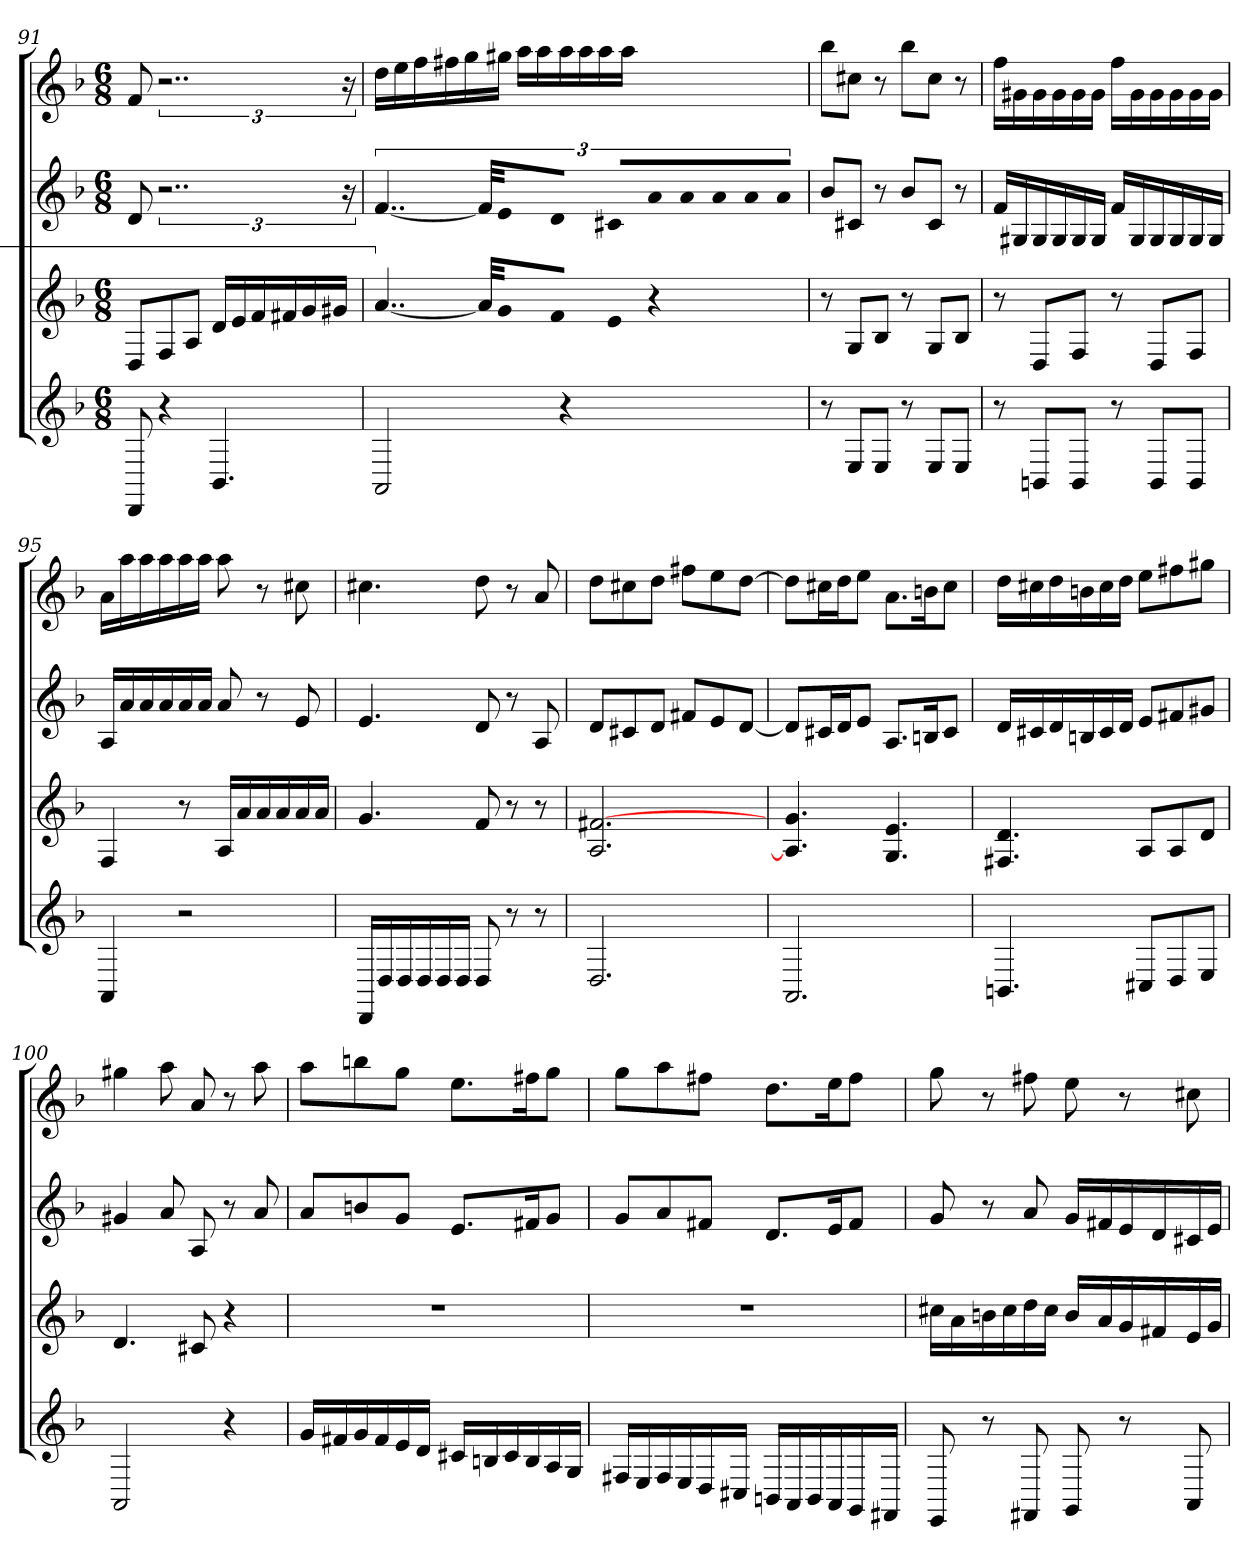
**kern	**kern	**kern	**kern
*part4	*part3	*part2	*part1
*staff4	*staff3	*staff2	*staff1
*k[b-]	*k[b-]	*k[b-]	*k[b-]
*d:	*d:	*d:	*d:
*M6/8	*M6/8	*M6/8	*M6/8
=91	=91	=91	=91
8DD	8DL	8d	8f
4r	8F	3..r	3..r
.	8AJ	.	.
4.BB-	16dLL	.	.
.	16e	.	.
.	16f	.	.
.	16f#X	.	.
.	16g	.	.
.	16g#XJJ	.	.
.	.	24r	24r
=92	=92	=92	=92
2AA	[6..a	[6..f	16ddLL
.	.	.	16ee
.	.	.	16ff
.	.	.	16ff#X
.	.	.	16gg
.	48aLLL]	48fLLL]	.
.	32g	32e	16gg#XJJ
.	32fJJJ	32dJJJ	.
.	8e	16c#XLL	16aaLL
.	.	16a	16aa
4r	4r	16a	16aa
.	.	16a	16aa
.	.	16a	16aa
.	.	16aJJ	16aaJJ
=93	=93	=93	=93
8r	8r	8b-L	8bb-L
8EL	8GL	8c#XJ	8cc#XJ
8EJ	8B-J	8r	8r
8r	8r	8b-L	8bb-L
8EL	8GL	8c#J	8cc#J
8EJ	8B-J	8r	8r
=94	=94	=94	=94
8r	8r	16fLL	16ffLL
.	.	16G#X	16g#X
8BBnL	8DL	16G#	16g#
.	.	16G#	16g#
8BBJ	8FJ	16G#	16g#
.	.	16G#JJ	16g#JJ
8r	8r	16fLL	16ffLL
.	.	16G#	16g#
8BBL	8DL	16G#	16g#
.	.	16G#	16g#
8BBJ	8FJ	16G#	16g#
.	.	16G#JJ	16g#JJ
=95	=95	=95	=95
4AA	4F	16ALL	16aLL
.	.	16a	16aa
.	.	16a	16aa
.	.	16a	16aa
2r	8r	16a	16aa
.	.	16aJJ	16aaJJ
.	16ALL	8a	8aa
.	16a	.	.
.	16a	8r	8r
.	16a	.	.
.	16a	8e	8cc#X
.	16aJJ	.	.
=96	=96	=96	=96
16DDLL	4.g	4.e	4.cc#X
16D	.	.	.
16D	.	.	.
16D	.	.	.
16D	.	.	.
16DJJ	.	.	.
8D	8f	8d	8dd
8r	8r	8r	8r
8r	8r	8A	8a
=97	=97	=97	=97
2.D	2.A [2.f#X	8dL	8ddL
.	.	8c#X	8cc#X
.	.	8dJ	8ddJ
.	.	8f#XL	8ff#XL
.	.	8e	8ee
.	.	[8dJ	[8ddJ
=98	=98	=98	=98
2.AA	4.A] 4.g	8dL]	8ddL]
.	.	16c#XL	16cc#XL
.	.	16dJ	16ddJ
.	.	8eJ	8eeJ
.	4.G 4.e	8.AL	8.aL
.	.	16BnK	16bnK
.	.	8c#J	8cc#J
=99	=99	=99	=99
4.BBn	4.F#X 4.d	16dLL	16ddLL
.	.	16c#X	16cc#X
.	.	16d	16dd
.	.	16Bn	16bn
.	.	16c#	16cc#
.	.	16dJJ	16ddJJ
8C#XL	8AL	8eL	8eeL
8D	8A	8f#X	8ff#X
8EJ	8dJ	8g#XJ	8gg#XJ
=100	=100	=100	=100
2AA	4.d	4g#X	4gg#X
.	.	8a	8aa
.	8c#X	8A	8a
4r	4r	8r	8r
.	.	8a	8aa
=101	=101	=101	=101
16gLL	2.r	8aL	8aaL
16f#X	.	.	.
16g	.	8bn	8bbn
16f#	.	.	.
16e	.	8gJ	8ggJ
16dJJ	.	.	.
16c#XLL	.	8.eL	8.eeL
16Bn	.	.	.
16c#	.	.	.
16B	.	16f#XK	16ff#XK
16A	.	8gJ	8ggJ
16GJJ	.	.	.
=102	=102	=102	=102
16F#XLL	2.r	8gL	8ggL
16E	.	.	.
16F#	.	8a	8aa
16E	.	.	.
16D	.	8f#XJ	8ff#XJ
16C#XJJ	.	.	.
16BBnLL	.	8.dL	8.ddL
16AA	.	.	.
16BB	.	.	.
16AA	.	16eK	16eeK
16GG	.	8f#J	8ff#J
16FF#XJJ	.	.	.
=103	=103	=103	=103
8EE	16cc#XLL	8g	8gg
.	16a	.	.
8r	16bn	8r	8r
.	16cc#	.	.
8FF#X	16dd	8a	8ff#X
.	16cc#JJ	.	.
8GG	16bLL	16gLL	8ee
.	16a	16f#X	.
8r	16g	16e	8r
.	16f#X	16d	.
8AA	16e	16c#X	8cc#X
.	16gJJ	16eJJ	.
=	=	=	=
*-	*-	*-	*-
